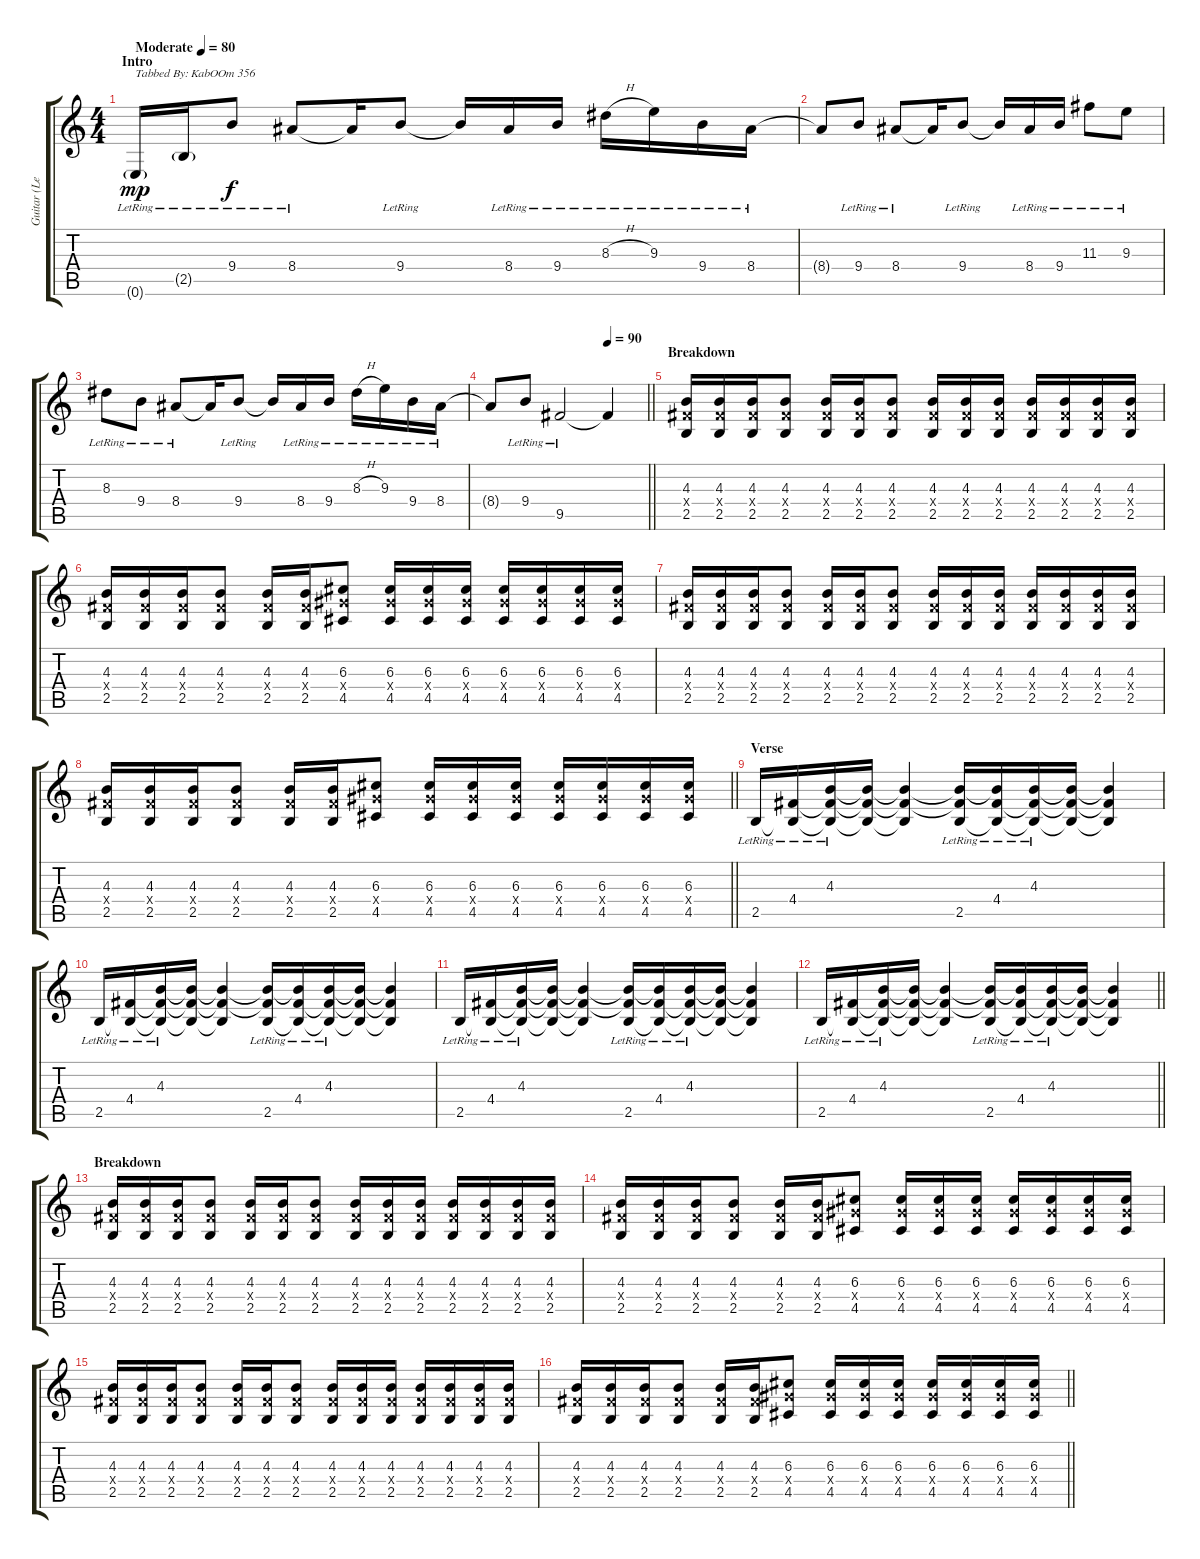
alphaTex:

\track ("Guitar (Lead)" "Guitar (Le") {instrument electricguitarclean}
\staff {score tabs}
\tuning (E4 B3 G3 D3 A2 E2) {hide}
\ts (4 4)
\section ("" "Intro")
\tempo (80 "Moderate")
\clef g2
\ks c
0.6{g lr}.16{txt "Tabbed By: KabOOm 356" dy mp volume 16 instrument electricguitarclean} 2.5{g lr}.16 9.4{lr}.8{dy f} 8.4{lr}.8 8.4{t}.16 9.4{lr}.8 9.4{t}.16 8.4{lr}.16 9.4{lr}.16 8.3{h lr}.16 9.3{lr}.16 9.4{lr}.16 8.4{lr}.16 |
8.4{t}.8 9.4{lr}.8 8.4{lr}.8 8.4{t}.16 9.4{lr}.8 9.4{t}.16 8.4{lr}.16 9.4{lr}.16 11.3{lr}.8 9.3{lr}.8 |
8.3{lr}.8 9.4{lr}.8 8.4{lr}.8 8.4{t}.16 9.4{lr}.8 9.4{t}.16 8.4{lr}.16 9.4{lr}.16 8.3{h lr}.16 9.3{lr}.16 9.4{lr}.16 8.4{lr}.16 |
\tempo (90 0.75)
\barLineRight lightlight
8.4{t}.8 9.4{lr}.8 9.5{lr}.2 9.5{t}.4 |
\section ("" "Breakdown")
(4.3 4.4{x} 2.5).16{volume 12 instrument overdrivenguitar} (4.3 4.4{x} 2.5).16 (4.3 4.4{x} 2.5).16 (4.3 4.4{x} 2.5).8 (4.3 4.4{x} 2.5).16 (4.3 4.4{x} 2.5).16 (4.3 4.4{x} 2.5).8 (4.3 4.4{x} 2.5).16 (4.3 4.4{x} 2.5).16 (4.3 4.4{x} 2.5).16 (4.3 4.4{x} 2.5).16 (4.3 4.4{x} 2.5).16 (4.3 4.4{x} 2.5).16 (4.3 4.4{x} 2.5).16 |
(4.3 4.4{x} 2.5).16 (4.3 4.4{x} 2.5).16 (4.3 4.4{x} 2.5).16 (4.3 4.4{x} 2.5).8 (4.3 4.4{x} 2.5).16 (4.3 4.4{x} 2.5).16 (6.3 6.4{x} 4.5).8 (6.3 6.4{x} 4.5).16 (6.3 6.4{x} 4.5).16 (6.3 6.4{x} 4.5).16 (6.3 6.4{x} 4.5).16 (6.3 6.4{x} 4.5).16 (6.3 6.4{x} 4.5).16 (6.3 6.4{x} 4.5).16 |
(4.3 4.4{x} 2.5).16 (4.3 4.4{x} 2.5).16 (4.3 4.4{x} 2.5).16 (4.3 4.4{x} 2.5).8 (4.3 4.4{x} 2.5).16 (4.3 4.4{x} 2.5).16 (4.3 4.4{x} 2.5).8 (4.3 4.4{x} 2.5).16 (4.3 4.4{x} 2.5).16 (4.3 4.4{x} 2.5).16 (4.3 4.4{x} 2.5).16 (4.3 4.4{x} 2.5).16 (4.3 4.4{x} 2.5).16 (4.3 4.4{x} 2.5).16 |
\barLineRight lightlight
(4.3 4.4{x} 2.5).16 (4.3 4.4{x} 2.5).16 (4.3 4.4{x} 2.5).16 (4.3 4.4{x} 2.5).8 (4.3 4.4{x} 2.5).16 (4.3 4.4{x} 2.5).16 (6.3 6.4{x} 4.5).8 (6.3 6.4{x} 4.5).16 (6.3 6.4{x} 4.5).16 (6.3 6.4{x} 4.5).16 (6.3 6.4{x} 4.5).16 (6.3 6.4{x} 4.5).16 (6.3 6.4{x} 4.5).16 (6.3 6.4{x} 4.5).16 |
\section ("" "Verse")
2.5{lr}.16{volume 12 instrument electricguitarclean} (4.4{lr} 2.5{t}).16 (4.3{lr} 4.4{t} 2.5{t}).16 (4.3{t} 4.4{t} 2.5{t}).16 (4.3{t} 4.4{t} 2.5{t}).4 (4.3{t} 4.4{t} 2.5{lr}).16 (4.3{t} 4.4{lr} 2.5{t}).16 (4.3{lr} 4.4{t} 2.5{t}).16 (4.3{t} 4.4{t} 2.5{t}).16 (4.3{t} 4.4{t} 2.5{t}).4 |
2.5{lr}.16 (4.4{lr} 2.5{t}).16 (4.3{lr} 4.4{t} 2.5{t}).16 (4.3{t} 4.4{t} 2.5{t}).16 (4.3{t} 4.4{t} 2.5{t}).4 (4.3{t} 4.4{t} 2.5{lr}).16 (4.3{t} 4.4{lr} 2.5{t}).16 (4.3{lr} 4.4{t} 2.5{t}).16 (4.3{t} 4.4{t} 2.5{t}).16 (4.3{t} 4.4{t} 2.5{t}).4 |
2.5{lr}.16 (4.4{lr} 2.5{t}).16 (4.3{lr} 4.4{t} 2.5{t}).16 (4.3{t} 4.4{t} 2.5{t}).16 (4.3{t} 4.4{t} 2.5{t}).4 (4.3{t} 4.4{t} 2.5{lr}).16 (4.3{t} 4.4{lr} 2.5{t}).16 (4.3{lr} 4.4{t} 2.5{t}).16 (4.3{t} 4.4{t} 2.5{t}).16 (4.3{t} 4.4{t} 2.5{t}).4 |
\barLineRight lightlight
2.5{lr}.16 (4.4{lr} 2.5{t}).16 (4.3{lr} 4.4{t} 2.5{t}).16 (4.3{t} 4.4{t} 2.5{t}).16 (4.3{t} 4.4{t} 2.5{t}).4 (4.3{t} 4.4{t} 2.5{lr}).16 (4.3{t} 4.4{lr} 2.5{t}).16 (4.3{lr} 4.4{t} 2.5{t}).16 (4.3{t} 4.4{t} 2.5{t}).16 (4.3{t} 4.4{t} 2.5{t}).4 |
\section ("" "Breakdown")
(4.3 4.4{x} 2.5).16{volume 12 instrument overdrivenguitar} (4.3 4.4{x} 2.5).16 (4.3 4.4{x} 2.5).16 (4.3 4.4{x} 2.5).8 (4.3 4.4{x} 2.5).16 (4.3 4.4{x} 2.5).16 (4.3 4.4{x} 2.5).8 (4.3 4.4{x} 2.5).16 (4.3 4.4{x} 2.5).16 (4.3 4.4{x} 2.5).16 (4.3 4.4{x} 2.5).16 (4.3 4.4{x} 2.5).16 (4.3 4.4{x} 2.5).16 (4.3 4.4{x} 2.5).16 |
(4.3 4.4{x} 2.5).16 (4.3 4.4{x} 2.5).16 (4.3 4.4{x} 2.5).16 (4.3 4.4{x} 2.5).8 (4.3 4.4{x} 2.5).16 (4.3 4.4{x} 2.5).16 (6.3 6.4{x} 4.5).8 (6.3 6.4{x} 4.5).16 (6.3 6.4{x} 4.5).16 (6.3 6.4{x} 4.5).16 (6.3 6.4{x} 4.5).16 (6.3 6.4{x} 4.5).16 (6.3 6.4{x} 4.5).16 (6.3 6.4{x} 4.5).16 |
(4.3 4.4{x} 2.5).16 (4.3 4.4{x} 2.5).16 (4.3 4.4{x} 2.5).16 (4.3 4.4{x} 2.5).8 (4.3 4.4{x} 2.5).16 (4.3 4.4{x} 2.5).16 (4.3 4.4{x} 2.5).8 (4.3 4.4{x} 2.5).16 (4.3 4.4{x} 2.5).16 (4.3 4.4{x} 2.5).16 (4.3 4.4{x} 2.5).16 (4.3 4.4{x} 2.5).16 (4.3 4.4{x} 2.5).16 (4.3 4.4{x} 2.5).16 |
\barLineRight lightlight
(4.3 4.4{x} 2.5).16 (4.3 4.4{x} 2.5).16 (4.3 4.4{x} 2.5).16 (4.3 4.4{x} 2.5).8 (4.3 4.4{x} 2.5).16 (4.3 4.4{x} 2.5).16 (6.3 6.4{x} 4.5).8 (6.3 6.4{x} 4.5).16 (6.3 6.4{x} 4.5).16 (6.3 6.4{x} 4.5).16 (6.3 6.4{x} 4.5).16 (6.3 6.4{x} 4.5).16 (6.3 6.4{x} 4.5).16 (6.3 6.4{x} 4.5).16
